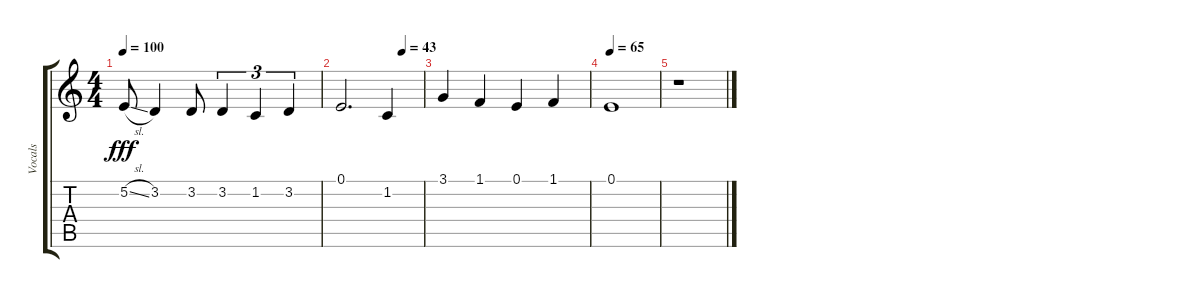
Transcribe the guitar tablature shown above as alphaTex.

\track ("Vocals" "Vocals") {instrument voiceoohs}
\staff {score tabs}
\tuning (E4 B3 G3 D3 A2 E2) {hide}
\ts (4 4)
\tempo 100
\clef g2
\ks c
5.2{sl}.8{dy fff} 3.2.4 3.2.8 3.2.4{tu (3 2)} 1.2.4{tu (3 2)} 3.2.4{tu (3 2)} |
\tempo (43 0.75)
0.1.2{d} 1.2.4 |
3.1.4 1.1.4 0.1.4 1.1.4 |
\tempo 65
0.1.1 |
r.1
